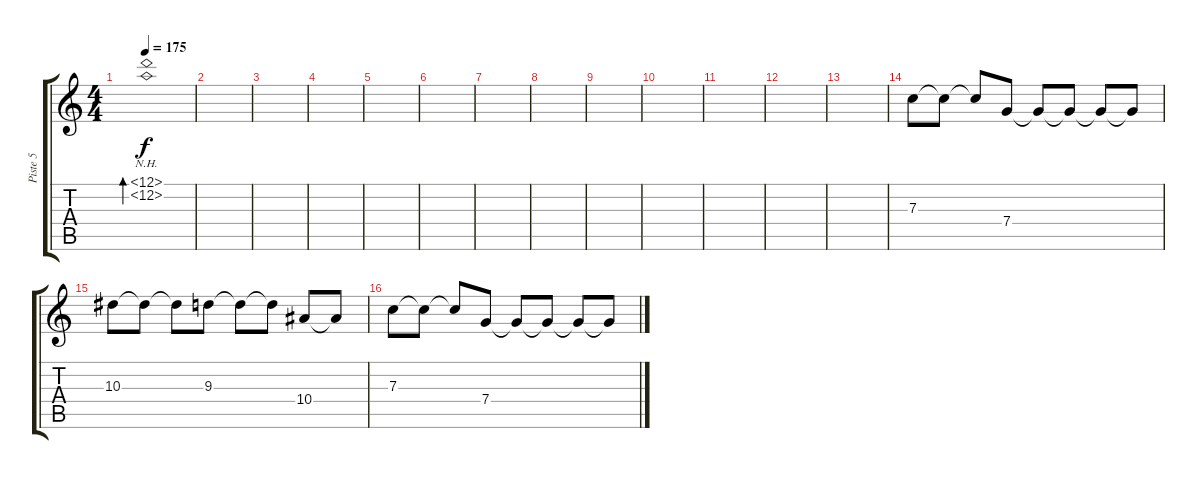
\track ("Piste 5" "Piste 5") {instrument electricguitarclean}
\staff {score tabs}
\tuning (D4 A3 F3 C3 G2 C2) {hide}
\ts (4 4)
\tempo 175
\clef g2
\ks c
(12.1{nh} 12.2{nh}).1{bd 480 dy f} |
|
|
|
|
|
|
|
|
|
|
|
|
7.3.8 7.3{t}.8 7.3{t}.8 7.4.8 7.4{t}.8 7.4{t}.8 7.4{t}.8 7.4{t}.8 |
10.3.8 10.3{t}.8 10.3{t}.8 9.3.8 9.3{t}.8 9.3{t}.8 10.4.8 10.4{t}.8 |
7.3.8 7.3{t}.8 7.3{t}.8 7.4.8 7.4{t}.8 7.4{t}.8 7.4{t}.8 7.4{t}.8
